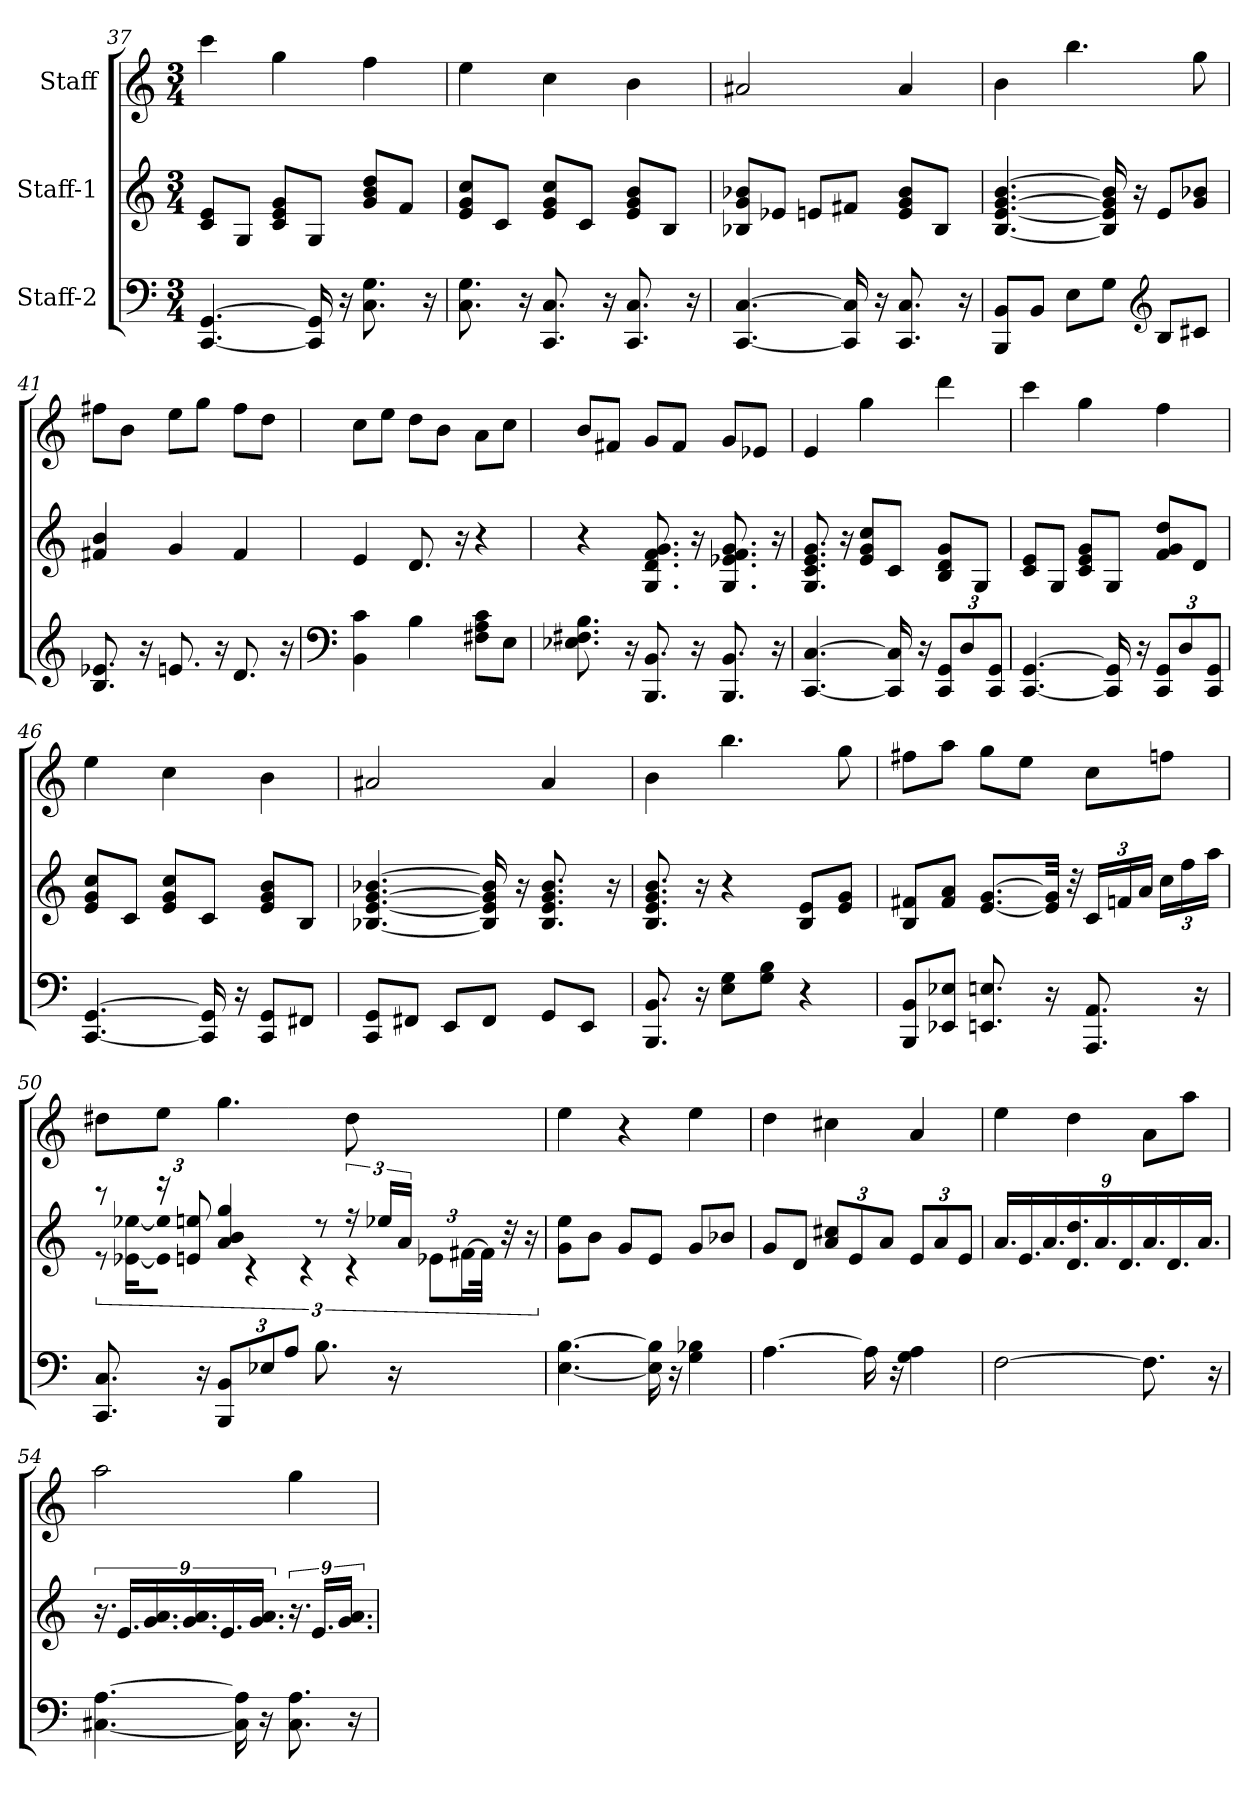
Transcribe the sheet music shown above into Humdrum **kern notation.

**kern	**kern	**kern
*part3	*part2	*part1
*staff3	*staff2	*staff1
*I"Staff-2	*I"Staff-1	*I"Staff
!!LO:LB:g=z
*clefF4	*clefG2	*clefG2
*k[]	*k[]	*k[]
*M3/4	*M3/4	*M3/4
=37	=37	=37
[4.CC/ [4.GG/	8c/ 8e/L	4ccc\
.	8G/J	.
.	8c/ 8e/ 8g/L	4gg\
16CC/] 16GG/]	8G/J	.
16r	.	.
8.C\ 8.G\	8g/ 8b/ 8dd/L	4ff\
.	8f/J	.
16r	.	.
=38	=38	=38
8.C\ 8.G\	8e/ 8g/ 8cc/L	4ee\
.	8c/J	.
16r	.	.
8.CC/ 8.C/	8e/ 8g/ 8cc/L	4cc\
.	8c/J	.
16r	.	.
8.CC/ 8.C/	8e/ 8g/ 8b/L	4b\
.	8B/J	.
16r	.	.
=39	=39	=39
[4.CC/ [4.C/	8B-X/ 8g/ 8b-X/L	2a#X/
.	8e-X/J	.
.	8en/L	.
16CC/] 16C/]	8f#X/J	.
16r	.	.
8.CC/ 8.C/	8e/ 8g/ 8b-/L	4a#/
.	8B-/J	.
16r	.	.
=40	=40	=40
8BBB/ 8BB/L	[4.B/ [4.e/ [4.g/ [4.b/	4b\
8BB/J	.	.
8E\L	.	4.bb\
8G\J	16B/] 16e/] 16g/] 16b/]	.
.	16r	.
*clefG2	*	*
8B/L	8e/L	.
8c#X/J	8g/ 8b-X/J	8gg\
!!LO:PB:g=z
=41	=41	=41
8.B/ 8.e-X/	4f#X/ 4b/	8ff#X\L
.	.	8b\J
16r	.	.
8.en/	4g/	8ee\L
.	.	8gg\J
16r	.	.
8.d/	4f#/	8ff#\L
.	.	8dd\J
16r	.	.
=42	=42	=42
*clefF4	*	*
4BB\ 4c\	4e/	8cc\L
.	.	8ee\J
4B\	8.d/	8dd\L
.	.	8b\J
.	16r	.
8F#X\ 8A\ 8c\L	4r	8a\L
8E\J	.	8cc\J
=43	=43	=43
8.E-X\ 8.F#X\ 8.B\	4r	8b/L
.	.	8f#X/J
16r	.	.
8.BBB/ 8.BB/	8.G/ 8.d/ 8.f/ 8.g/	8g/L
.	.	8f#/J
16r	16r	.
8.BBB/ 8.BB/	8.G/ 8.e-X/ 8.f/ 8.g/	8g/L
.	.	8e-X/J
16r	16r	.
=44	=44	=44
[4.CC/ [4.C/	8.G/ 8.c/ 8.e/ 8.g/	4e/
.	16r	.
.	8e/ 8g/ 8cc/L	4gg\
16CC/] 16C/]	8c/J	.
16r	.	.
*Xbrackettup	*	*
12CC/ 12GG/L	8B/ 8d/ 8g/L	4ddd\
12D/	.	.
.	8G/J	.
12CC/ 12GG/J	.	.
!!LO:LB:g=z
=45	=45	=45
[4.CC/ [4.GG/	8c/ 8e/L	4ccc\
.	8G/J	.
.	8c/ 8e/ 8g/L	4gg\
16CC/] 16GG/]	8G/J	.
16r	.	.
12CC/ 12GG/L	8f/ 8g/ 8dd/L	4ff\
12D/	.	.
.	8d/J	.
12CC/ 12GG/J	.	.
=46	=46	=46
[4.CC/ [4.GG/	8e/ 8g/ 8cc/L	4ee\
.	8c/J	.
.	8e/ 8g/ 8cc/L	4cc\
16CC/] 16GG/]	8c/J	.
16r	.	.
8CC/ 8GG/L	8e/ 8g/ 8b/L	4b\
8FF#X/J	8B/J	.
=47	=47	=47
8CC/ 8GG/L	[4.B-X/ [4.e/ [4.g/ [4.b-X/	2a#X/
8FF#X/J	.	.
8EE/L	.	.
8FF#/J	16B-/] 16e/] 16g/] 16b-/]	.
.	16r	.
8GG/L	8.B-/ 8.e/ 8.g/ 8.b-/	4a#/
8EE/J	.	.
.	16r	.
=48	=48	=48
8.BBB/ 8.BB/	8.B/ 8.e/ 8.g/ 8.b/	4b\
16r	16r	.
8E\ 8G\L	4r	4.bb\
8G\ 8B\J	.	.
4r	8B/ 8e/L	.
.	8e/ 8g/J	8gg\
!!LO:LB:g=z
=49	=49	=49
8BBB/ 8BB/L	8B/ 8f#X/L	8ff#X\L
8EE-X/ 8E-X/J	8f#/ 8a/J	8aa\J
8.EEn/ 8.En/	[8.e/ [8.g/L	8gg\L
.	.	8ee\J
16r	32e/] 32g/]Jkk	.
.	32r	.
*	*Xbrackettup	*
8.AAA/ 8.AA/	24c/LL	8cc\L
.	24fn/	.
.	24a/JJ	.
.	24cc\LL	8ffn\J
.	24ff\	.
16r	.	.
.	24aa\JJ	.
=50	=50	=50
*	*^	*
*	*	*brackettup	*
8.CC/ 8.C/	8r	12r	8dd#X\L
.	.	[24e-X\ [24ee-X\LL	.
.	24r	32e-\] 32ee-\]JJk	8ee\J
.	.	32r	.
.	12en/ 12een/	.	.
16r	.	16r	.
12BBB/ 12BB/L	4a/ 4b/ 4gg/	4r	4.gg\
12E-X/	.	.	.
12A/J	.	.	.
*	*	*Xbrackettup	*
8.B\	8r	12e-X\L	.
.	.	[24f#X\L	.
*	*brackettup	*	*
.	24r	32f#\JJk]	8dd#\
.	.	32r	.
.	24ee-X/LL	.	.
16r	.	16r	.
.	24a/JJ	.	.
*	*v	*v	*
=51	=51	=51
[4.E\ [4.B\	8g\ 8ee\L	4ee\
.	8b\J	.
.	8g/L	4r
16E\] 16B\]	8e/J	.
16r	.	.
4G\ 4B-X\	8g/L	4ee\
.	8b-X/J	.
!!LO:LB:g=z
=52	=52	=52
[4.A\	8g/L	4dd\
.	8d/J	.
*	*Xbrackettup	*
.	12a/ 12cc#X/L	4cc#X\
.	12e/	.
16A\]	.	.
.	12a/J	.
16r	.	.
4G\ 4A\	12e/L	4a/
.	12a/	.
.	12e/J	.
=53	=53	=53
[2F\	18.a/LL	4ee\
.	18.e/	.
.	18.a/	.
.	18.d/ 18.dd/	4dd\
.	18.a/	.
.	18.d/	.
8.F\]	18.a/	8a\L
.	18.d/	.
.	.	8aa\J
.	18.a/JJ	.
16r	.	.
=54	=54	=54
*	*brackettup	*
[4.C#X\ [4.A\	18.r	2aa\
.	18.e/LL	.
.	18.g/ 18.a/	.
*	*Xbrackettup	*
.	18.g/ 18.a/	.
.	18.e/	.
16C#\] 16A\]	.	.
.	18.g/ 18.a/JJ	.
16r	.	.
*	*brackettup	*
8.C#\ 8.A\	18.r	4gg\
.	18.e/LL	.
.	18.g/ 18.a/JJ	.
16r	.	.
=	=	=
*-	*-	*-
